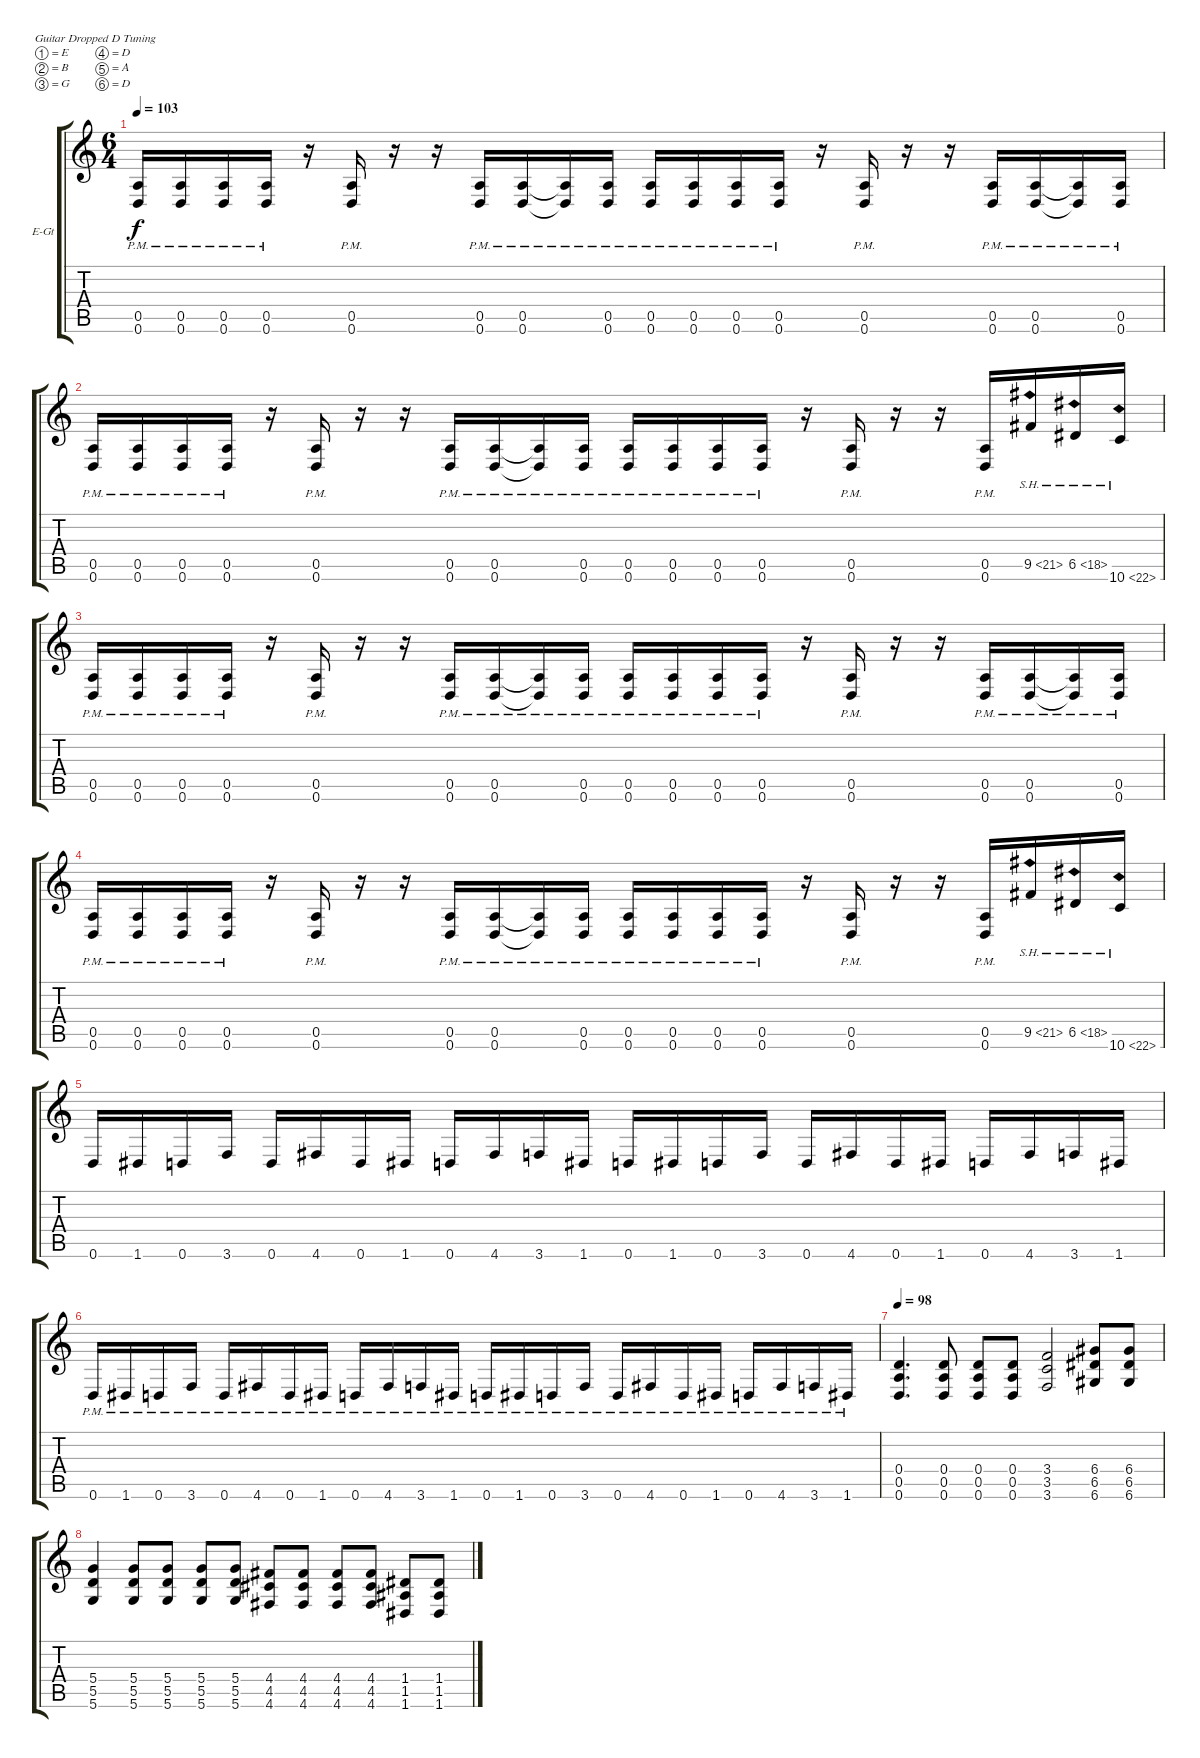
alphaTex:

\bracketExtendMode groupsimilarinstruments
\firstSystemTrackNameOrientation horizontal
\otherSystemsTrackNameOrientation horizontal
\track ("Guitar" "E-Gt") {instrument distortionguitar}
\staff {score tabs}
\tuning (E4 B3 G3 D3 A2 D2)
\ts (6 4)
\tempo 103
\clef g2
\ks c
(0.5{pm} 0.6{pm}).16{dy f} (0.5{pm} 0.6{pm}).16 (0.5{pm} 0.6{pm}).16 (0.5{pm} 0.6{pm}).16 r.16 (0.5{pm} 0.6{pm}).16 r.16 r.16 (0.5{pm} 0.6{pm}).16 (0.5{pm} 0.6{pm}).16 (0.5{pm t} 0.6{pm t}).16 (0.5{pm} 0.6{pm}).16 (0.5{pm} 0.6{pm}).16 (0.5{pm} 0.6{pm}).16 (0.5{pm} 0.6{pm}).16 (0.5{pm} 0.6{pm}).16 r.16 (0.5{pm} 0.6{pm}).16 r.16 r.16 (0.5{pm} 0.6{pm}).16 (0.5{pm} 0.6{pm}).16 (0.5{pm t} 0.6{pm t}).16 (0.5{pm} 0.6{pm}).16 |
(0.5{pm} 0.6{pm}).16 (0.5{pm} 0.6{pm}).16 (0.5{pm} 0.6{pm}).16 (0.5{pm} 0.6{pm}).16 r.16 (0.5{pm} 0.6{pm}).16 r.16 r.16 (0.5{pm} 0.6{pm}).16 (0.5{pm} 0.6{pm}).16 (0.5{pm t} 0.6{pm t}).16 (0.5{pm} 0.6{pm}).16 (0.5{pm} 0.6{pm}).16 (0.5{pm} 0.6{pm}).16 (0.5{pm} 0.6{pm}).16 (0.5{pm} 0.6{pm}).16 r.16 (0.5{pm} 0.6{pm}).16 r.16 r.16 (0.5{pm} 0.6{pm}).16 9.5{sh 12}.16 6.5{sh 12}.16 10.6{sh 12}.16 |
(0.5{pm} 0.6{pm}).16 (0.5{pm} 0.6{pm}).16 (0.5{pm} 0.6{pm}).16 (0.5{pm} 0.6{pm}).16 r.16 (0.5{pm} 0.6{pm}).16 r.16 r.16 (0.5{pm} 0.6{pm}).16 (0.5{pm} 0.6{pm}).16 (0.5{pm t} 0.6{pm t}).16 (0.5{pm} 0.6{pm}).16 (0.5{pm} 0.6{pm}).16 (0.5{pm} 0.6{pm}).16 (0.5{pm} 0.6{pm}).16 (0.5{pm} 0.6{pm}).16 r.16 (0.5{pm} 0.6{pm}).16 r.16 r.16 (0.5{pm} 0.6{pm}).16 (0.5{pm} 0.6{pm}).16 (0.5{pm t} 0.6{pm t}).16 (0.5{pm} 0.6{pm}).16 |
(0.5{pm} 0.6{pm}).16 (0.5{pm} 0.6{pm}).16 (0.5{pm} 0.6{pm}).16 (0.5{pm} 0.6{pm}).16 r.16 (0.5{pm} 0.6{pm}).16 r.16 r.16 (0.5{pm} 0.6{pm}).16 (0.5{pm} 0.6{pm}).16 (0.5{pm t} 0.6{pm t}).16 (0.5{pm} 0.6{pm}).16 (0.5{pm} 0.6{pm}).16 (0.5{pm} 0.6{pm}).16 (0.5{pm} 0.6{pm}).16 (0.5{pm} 0.6{pm}).16 r.16 (0.5{pm} 0.6{pm}).16 r.16 r.16 (0.5{pm} 0.6{pm}).16 9.5{sh 12}.16 6.5{sh 12}.16 10.6{sh 12}.16 |
0.6.16 1.6.16 0.6.16 3.6.16 0.6.16 4.6.16 0.6.16 1.6.16 0.6.16 4.6.16 3.6.16 1.6.16 0.6.16 1.6.16 0.6.16 3.6.16 0.6.16 4.6.16 0.6.16 1.6.16 0.6.16 4.6.16 3.6.16 1.6.16 |
0.6{pm}.16 1.6{pm}.16 0.6{pm}.16 3.6{pm}.16 0.6{pm}.16 4.6{pm}.16 0.6{pm}.16 1.6{pm}.16 0.6{pm}.16 4.6{pm}.16 3.6{pm}.16 1.6{pm}.16 0.6{pm}.16 1.6{pm}.16 0.6{pm}.16 3.6{pm}.16 0.6{pm}.16 4.6{pm}.16 0.6{pm}.16 1.6{pm}.16 0.6{pm}.16 4.6{pm}.16 3.6{pm}.16 1.6{pm}.16 |
\tempo 98
(0.4 0.5 0.6).4{d} (0.4 0.5 0.6).8 (0.4 0.5 0.6).8 (0.4 0.5 0.6).8 (3.4 3.5 3.6).2 (6.4 6.5 6.6).8 (6.4 6.5 6.6).8 |
(5.4 5.5 5.6).4 (5.4 5.5 5.6).8 (5.4 5.5 5.6).8 (5.4 5.5 5.6).8 (5.4 5.5 5.6).8 (4.4 4.5 4.6).8 (4.4 4.5 4.6).8 (4.4 4.5 4.6).8 (4.4 4.5 4.6).8 (1.4 1.5 1.6).8 (1.4 1.5 1.6).8
